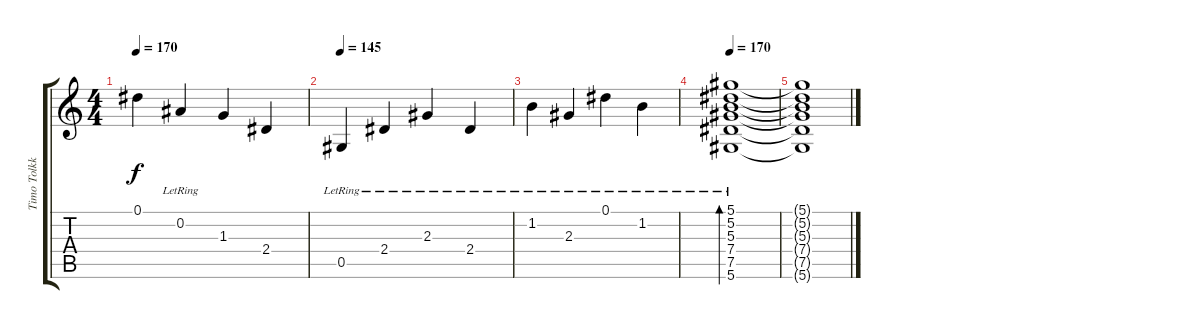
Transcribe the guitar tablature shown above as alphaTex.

\track ("Timo Tolkki (Acoustic Guitar 1)" "Timo Tolkk") {instrument acousticguitarnylon}
\staff {score tabs}
\tuning (Eb4 Bb3 Gb3 Db3 Ab2 Eb2) {hide}
\ts (4 4)
\tempo 170
\clef g2
\ks c
0.1.4{dy f} 0.2{lr}.4 1.3.4 2.4.4 |
\tempo 145
0.5{lr}.4 2.4{lr}.4 2.3{lr}.4 2.4{lr}.4 |
1.2{lr}.4 2.3{lr}.4 0.1{lr}.4 1.2{lr}.4 |
\tempo 170
(5.1 5.2 5.3 7.4 7.5 5.6{lr}).1{bd 480} |
(5.1{t} 5.2{t} 5.3{t} 7.4{t} 7.5{t} 5.6{t}).1
